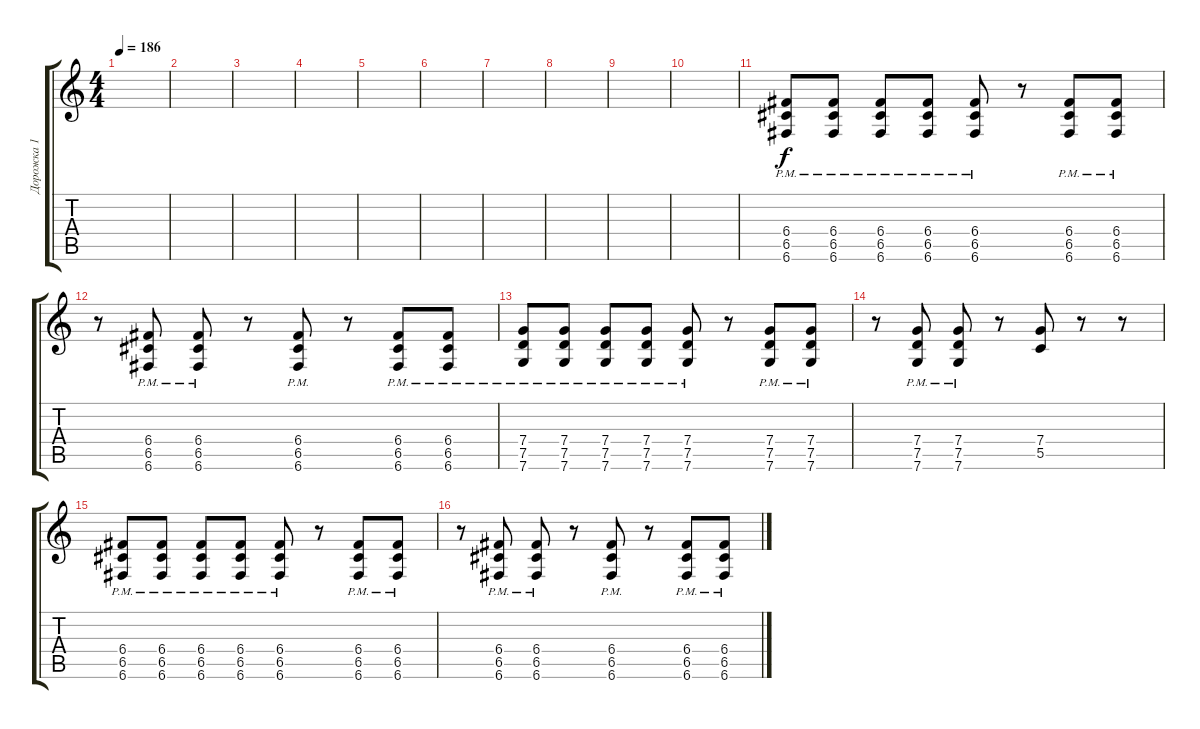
\track ("Дорожка 1" "Дорожка 1") {instrument overdrivenguitar}
\staff {score tabs}
\tuning (D4 A3 F3 C3 G2 C2) {hide}
\ts (4 4)
\tempo 186
\clef g2
\ks c
|
|
|
|
|
|
|
|
|
|
(6.4{pm} 6.5{pm} 6.6{pm}).8 (6.4{pm} 6.5{pm} 6.6{pm}).8 (6.4{pm} 6.5{pm} 6.6{pm}).8 (6.4{pm} 6.5{pm} 6.6{pm}).8 (6.4{pm} 6.5{pm} 6.6{pm}).8 r.8 (6.4{pm} 6.5{pm} 6.6{pm}).8 (6.4{pm} 6.5{pm} 6.6{pm}).8 |
r.8 (6.4{pm} 6.5{pm} 6.6{pm}).8 (6.4{pm} 6.5{pm} 6.6{pm}).8 r.8 (6.4{pm} 6.5{pm} 6.6{pm}).8 r.8 (6.4{pm} 6.5{pm} 6.6{pm}).8 (6.4{pm} 6.5{pm} 6.6{pm}).8 |
(7.4{pm} 7.5{pm} 7.6{pm}).8 (7.4{pm} 7.5{pm} 7.6{pm}).8 (7.4{pm} 7.5{pm} 7.6{pm}).8 (7.4{pm} 7.5{pm} 7.6{pm}).8 (7.4{pm} 7.5{pm} 7.6{pm}).8 r.8 (7.4{pm} 7.5{pm} 7.6{pm}).8 (7.4{pm} 7.5{pm} 7.6{pm}).8 |
r.8 (7.4{pm} 7.5{pm} 7.6{pm}).8 (7.4{pm} 7.5{pm} 7.6{pm}).8 r.8 (7.4 5.5).8 r.8 r.8 |
(6.4{pm} 6.5{pm} 6.6{pm}).8 (6.4{pm} 6.5{pm} 6.6{pm}).8 (6.4{pm} 6.5{pm} 6.6{pm}).8 (6.4{pm} 6.5{pm} 6.6{pm}).8 (6.4{pm} 6.5{pm} 6.6{pm}).8 r.8 (6.4{pm} 6.5{pm} 6.6{pm}).8 (6.4{pm} 6.5{pm} 6.6{pm}).8 |
r.8 (6.4{pm} 6.5{pm} 6.6{pm}).8 (6.4{pm} 6.5{pm} 6.6{pm}).8 r.8 (6.4{pm} 6.5{pm} 6.6{pm}).8 r.8 (6.4{pm} 6.5{pm} 6.6{pm}).8 (6.4{pm} 6.5{pm} 6.6{pm}).8
